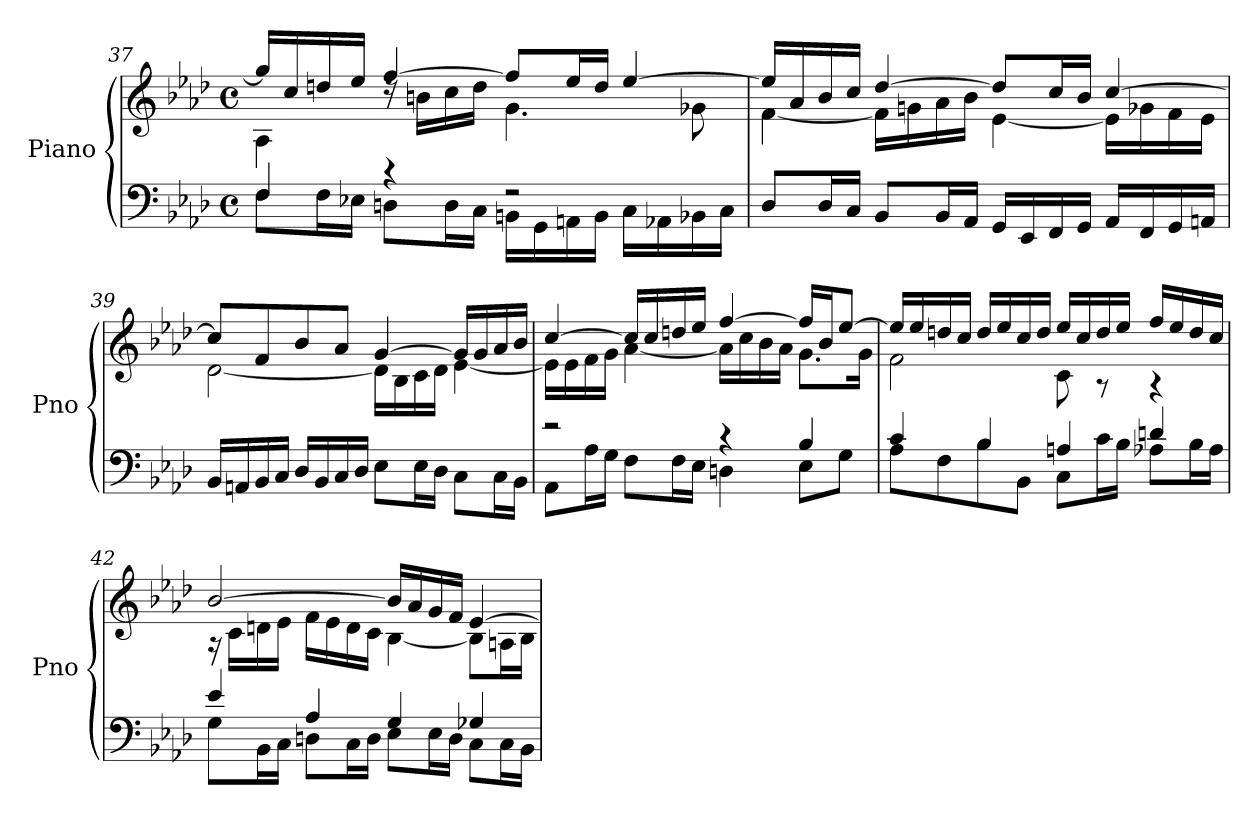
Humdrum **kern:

**kern	**kern
*part1	*part1
*staff2	*staff1
*I"Piano	*
*I'Pno	*
*clefF4	*clefG2
*k[b-e-a-d-]	*k[b-e-a-d-]
*M4/4	*M4/4
*met(c)	*met(c)
=37	=37
*^	*^
4F/	8F\L	16gg/LL]	4A-\
.	.	16cc/	.
.	16F\L	16ddn/	.
.	16E-X\JJ	16ee-/JJ	.
4r	8Dn\L	[4ff/	16rdd
.	.	.	16bn\LL
.	16D\L	.	16cc\
.	16C\JJ	.	16dd\JJ
2r	16BBn\LL	8ff/L]	4.g\
.	16GG\	.	.
.	16AAn\	16ee-/L	.
.	16BB\JJ	16dd/JJ	.
.	16C\LL	[4ee-/	.
.	16AA-X\	.	.
.	16BB-X\	.	8g-X\
.	16C\JJ	.	.
*v	*v	*	*
!!LO:PB:g=z	!!
=38	=38	=38
8D-/L	16ee-/LL]	[4f\
.	16a-/	.
16D-/L	16b-/	.
16C/JJ	16cc/JJ	.
8BB-/L	[4dd-/	16f\LL]
.	.	16gn\
16BB-/L	.	16a-\
16AA-/JJ	.	16b-\JJ
16GG/LL	8dd-/L]	[4e-\
16EE-/	.	.
16FF/	16cc/L	.
16GG/JJ	16b-/JJ	.
16AA-/LL	[4cc/	16e-\LL]
16FF/	.	16g-X\
16GG/	.	16f\
16AAn/JJ	.	16e-\JJ
!!LO:LB:g=z	!!
=39	=39	=39
16BB-/LL	8cc/L]	[2d-\
16AAn/	.	.
16BB-/	8f/	.
16C/JJ	.	.
16D-/LL	8b-/	.
16BB-/	.	.
16C/	8a-/J	.
16D-/JJ	.	.
8E-\L	[4g/	16d-\LL]
.	.	16B-\
16E-\L	.	16c\
16D-\JJ	.	16d-\JJ
8C\L	16g/LL]	[4e-\
.	16g/	.
16C\L	16a-/	.
16BB-\JJ	16b-/JJ	.
=40	=40	=40
*^	*	*
2r	8AA-\L	[4cc/	16e-\LL]
.	.	.	16e-\
.	16A-\L	.	16f\
.	16G\JJ	.	16g\JJ
.	8F\L	16cc/LL]	[4a-\
.	.	16cc/	.
.	16F\L	16ddn/	.
.	16E-\JJ	16ee-/JJ	.
4r	4Dn\	[4ff/	16a-\LL]
.	.	.	16cc\
.	.	.	16b-\
.	.	.	16a-\JJ
4B-/	8E-\L	16ff/LL]	8.g\L
.	.	16b-/J	.
.	8G\J	[8ee-/J	.
.	.	.	16g\Jk
!!LO:LB:g=z	!!
=41	=41	=41	=41
4c/	8A-\L	16ee-/LL]	2f\
.	.	16ee-/	.
.	8F\	16ddn/	.
.	.	16cc/JJ	.
4B-/	8B-\	16dd/LL	.
.	.	16ee-/	.
.	8BB-\J	16cc/	.
.	.	16dd/JJ	.
4An/	8C\L	16ee-/LL	8c\
.	.	16cc/	.
.	16c\L	16dd/	8r
.	16B-\JJ	16ee-/JJ	.
4dn/	8A-X\L	16ff/LL	4r
.	.	16ee-/	.
.	16B-\L	16dd/	.
.	16A-\JJ	16cc/JJ	.
!!LO:LB:g=z	!!
=42	=42	=42	=42
4e-/	8G\L	[2b-/	16r
.	.	.	16c\LL
.	16BB-\L	.	16dn\
.	16C\JJ	.	16e-\JJ
4A-/	8Dn\L	.	16f\LL
.	.	.	16e-\
.	16C\L	.	16d\
.	16D\JJ	.	16c\JJ
4G/	8E-\L	16b-/LL]	[4B-\
.	.	16a-/	.
.	16E-\L	16g/	.
.	16D\JJ	16f/JJ	.
4G-X/	8C\L	[4e-/	8B-\L]
.	16C\L	.	16An\L
.	16BB-\JJ	.	16B-\JJ
*v	*v	*	*
*	*v	*v
=	=
*-	*-
